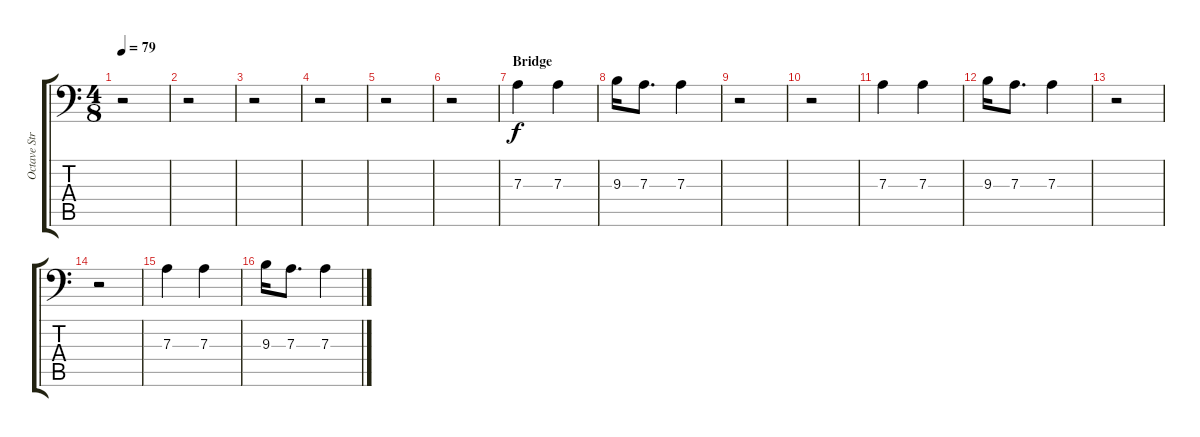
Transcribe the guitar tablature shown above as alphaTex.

\track ("Octave Strings - Violin" "Octave Str") {instrument stringensemble1}
\staff {score tabs}
\tuning (E4 A3 D3 G2 C2 F1) {hide}
\ts (4 8)
\tempo 79
\clef f4
\ks c
r.2{dy f} |
r.2 |
r.2 |
r.2 |
r.2 |
r.2 |
\section ("" "Bridge")
7.3.4 7.3.4 |
9.3.16 7.3.8{d} 7.3.4 |
r.2 |
r.2 |
7.3.4 7.3.4 |
9.3.16 7.3.8{d} 7.3.4 |
r.2 |
r.2 |
7.3.4 7.3.4 |
9.3.16 7.3.8{d} 7.3.4
